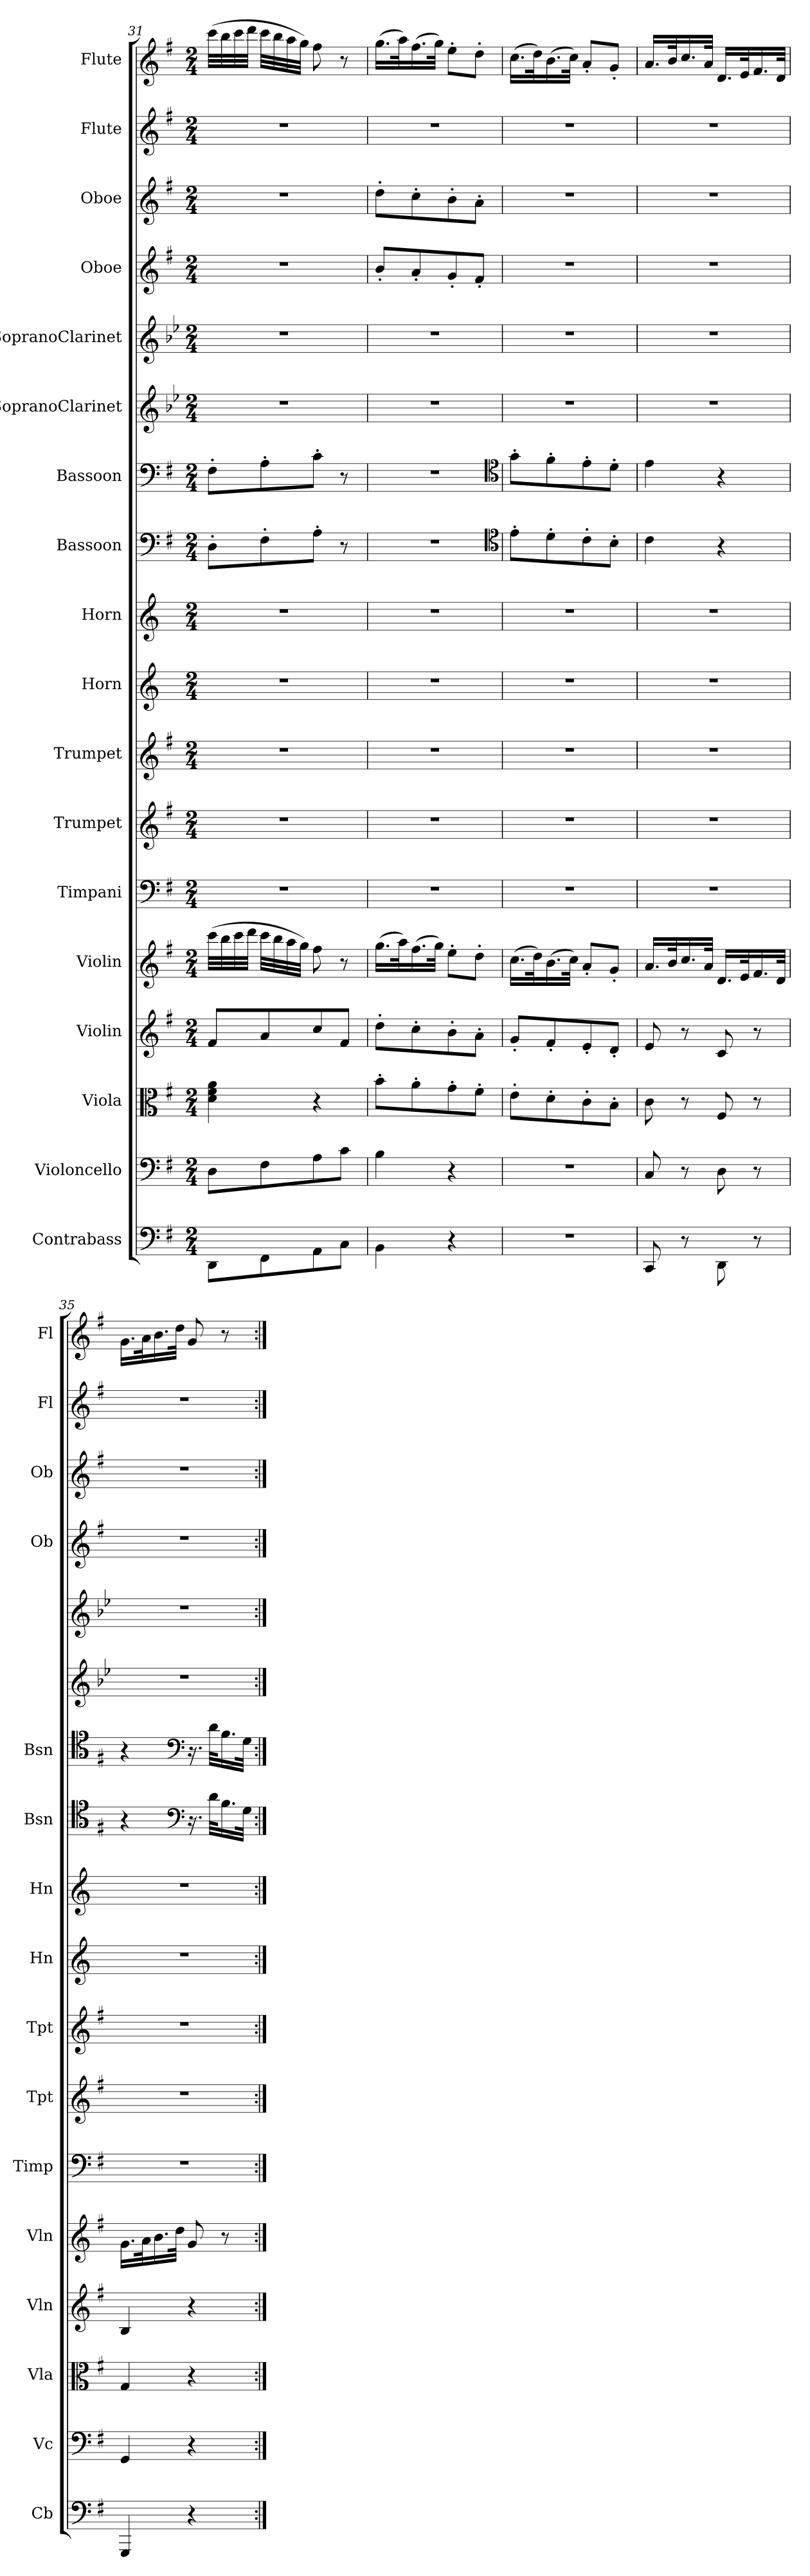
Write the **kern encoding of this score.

**kern	**kern	**kern	**kern	**kern	**kern	**kern	**kern	**kern	**kern	**kern	**kern	**kern	**kern	**kern	**kern	**kern	**kern
*part18	*part17	*part16	*part15	*part14	*part13	*part12	*part11	*part10	*part9	*part8	*part7	*part6	*part5	*part4	*part3	*part2	*part1
*staff18	*staff17	*staff16	*staff15	*staff14	*staff13	*staff12	*staff11	*staff10	*staff9	*staff8	*staff7	*staff6	*staff5	*staff4	*staff3	*staff2	*staff1
*I"Contrabass	*I"Violoncello	*I"Viola	*I"Violin	*I"Violin	*I"Timpani	*I"Trumpet	*I"Trumpet	*I"Horn	*I"Horn	*I"Bassoon	*I"Bassoon	*I"SopranoClarinet	*I"SopranoClarinet	*I"Oboe	*I"Oboe	*I"Flute	*I"Flute
*I'Cb	*I'Vc	*I'Vla	*I'Vln	*I'Vln	*I'Timp	*I'Tpt	*I'Tpt	*I'Hn	*I'Hn	*I'Bsn	*I'Bsn	*	*	*I'Ob	*I'Ob	*I'Fl	*I'Fl
*clefF4	*clefF4	*clefC3	*clefG2	*clefG2	*clefF4	*clefG2	*clefG2	*clefG2	*clefG2	*clefF4	*clefF4	*clefG2	*clefG2	*clefG2	*clefG2	*clefG2	*clefG2
*k[f#]	*k[f#]	*k[f#]	*k[f#]	*k[f#]	*k[f#]	*k[f#]	*k[f#]	*k[]	*k[]	*k[f#]	*k[f#]	*k[b-e-]	*k[b-e-]	*k[f#]	*k[f#]	*k[f#]	*k[f#]
*M2/4	*M2/4	*M2/4	*M2/4	*M2/4	*M2/4	*M2/4	*M2/4	*M2/4	*M2/4	*M2/4	*M2/4	*M2/4	*M2/4	*M2/4	*M2/4	*M2/4	*M2/4
=31	=31	=31	=31	=31	=31	=31	=31	=31	=31	=31	=31	=31	=31	=31	=31	=31	=31
8DD"\L	8D"\L	4d"\ 4f#"\ 4a"\	8f#"/L	(32ccc\LLL	2r	2r	2r	2r	2r	8D'\L	8F#'\L	2r	2r	2r	2r	2r	(32ccc\LLL
.	.	.	.	32bb\	.	.	.	.	.	.	.	.	.	.	.	.	32bb\
.	.	.	.	32ccc\	.	.	.	.	.	.	.	.	.	.	.	.	32ccc\
.	.	.	.	32ddd\JJJ	.	.	.	.	.	.	.	.	.	.	.	.	32ddd\JJJ
8FF#"\	8F#"\	.	8a"/	32ccc\LLL	.	.	.	.	.	8F#'\	8A'\	.	.	.	.	.	32ccc\LLL
.	.	.	.	32bb\	.	.	.	.	.	.	.	.	.	.	.	.	32bb\
.	.	.	.	32aa\	.	.	.	.	.	.	.	.	.	.	.	.	32aa\
.	.	.	.	32gg\JJJ)	.	.	.	.	.	.	.	.	.	.	.	.	32gg\JJJ)
8AA"\	8A"\	4r	8cc"/	8ff#\	.	.	.	.	.	8A'\J	8c'\J	.	.	.	.	.	8ff#\
8C"\J	8c"\J	.	8f#"/J	8r	.	.	.	.	.	8r	8r	.	.	.	.	.	8r
=32	=32	=32	=32	=32	=32	=32	=32	=32	=32	=32	=32	=32	=32	=32	=32	=32	=32
4BB"\	4B"\	8b'"\L	8dd'"\L	(16.gg\LL	2r	2r	2r	2r	2r	2r	2r	2r	2r	8b'/L	8dd'\L	2r	(16.gg\LL
.	.	.	.	32aa\K)	.	.	.	.	.	.	.	.	.	.	.	.	32aa\K)
.	.	8a'"\	8cc'"\	(16.ff#\	.	.	.	.	.	.	.	.	.	8a'/	8cc'\	.	(16.ff#\
.	.	.	.	32gg\JJk)	.	.	.	.	.	.	.	.	.	.	.	.	32gg\JJk)
4r	4r	8g'"\	8b'"\	8ee'\L	.	.	.	.	.	.	.	.	.	8g'/	8b'\	.	8ee'\L
.	.	8f#'"\J	8a'"\J	8dd'\J	.	.	.	.	.	.	.	.	.	8f#'/J	8a'\J	.	8dd'\J
*	*	*	*	*	*	*	*	*	*	*clefC4	*clefC4	*	*	*	*	*	*
=33	=33	=33	=33	=33	=33	=33	=33	=33	=33	=33	=33	=33	=33	=33	=33	=33	=33
2r	2r	8e'"\L	8g'"/L	(16.cc\LL	2r	2r	2r	2r	2r	8e'\L	8g'\L	2r	2r	2r	2r	2r	(16.cc\LL
.	.	.	.	32dd\K)	.	.	.	.	.	.	.	.	.	.	.	.	32dd\K)
.	.	8d'"\	8f#'"/	(16.b\	.	.	.	.	.	8d'\	8f#'\	.	.	.	.	.	(16.b\
.	.	.	.	32cc\JJk)	.	.	.	.	.	.	.	.	.	.	.	.	32cc\JJk)
.	.	8c'"\	8e'"/	8a'/L	.	.	.	.	.	8c'\	8e'\	.	.	.	.	.	8a'/L
.	.	8B'"\J	8d'"/J	8g'/J	.	.	.	.	.	8B'\J	8d'\J	.	.	.	.	.	8g'/J
=34	=34	=34	=34	=34	=34	=34	=34	=34	=34	=34	=34	=34	=34	=34	=34	=34	=34
8CC"/	8C"/	8c"\	8e"/	16.a/LL	2r	2r	2r	2r	2r	4c\	4e\	2r	2r	2r	2r	2r	16.a/LL
.	.	.	.	32b/K	.	.	.	.	.	.	.	.	.	.	.	.	32b/K
8r	8r	8r	8r	16.cc/	.	.	.	.	.	.	.	.	.	.	.	.	16.cc/
.	.	.	.	32a/JJk	.	.	.	.	.	.	.	.	.	.	.	.	32a/JJk
8DD"\	8D"\	8F#"/	8c"/	16.d/LL	.	.	.	.	.	4r	4r	.	.	.	.	.	16.d/LL
.	.	.	.	32e/K	.	.	.	.	.	.	.	.	.	.	.	.	32e/K
8r	8r	8r	8r	16.f#/	.	.	.	.	.	.	.	.	.	.	.	.	16.f#/
.	.	.	.	32d/JJk	.	.	.	.	.	.	.	.	.	.	.	.	32d/JJk
=35	=35	=35	=35	=35	=35	=35	=35	=35	=35	=35	=35	=35	=35	=35	=35	=35	=35
4GGG"/	4GG"/	4G"/	4B"/	16.g\LL	2r	2r	2r	2r	2r	4r	4r	2r	2r	2r	2r	2r	16.g\LL
.	.	.	.	32a\K	.	.	.	.	.	.	.	.	.	.	.	.	32a\K
.	.	.	.	16.b\	.	.	.	.	.	.	.	.	.	.	.	.	16.b\
.	.	.	.	32dd\JJk	.	.	.	.	.	.	.	.	.	.	.	.	32dd\JJk
*	*	*	*	*	*	*	*	*	*	*clefF4	*clefF4	*	*	*	*	*	*
4r	4r	4r	4r	8g/	.	.	.	.	.	16.r	16.r	.	.	.	.	.	8g/
.	.	.	.	.	.	.	.	.	.	32d\KLL	32d\KLL	.	.	.	.	.	.
.	.	.	.	8r	.	.	.	.	.	16.B\	16.B\	.	.	.	.	.	8r
.	.	.	.	.	.	.	.	.	.	32G\JJk	32G\JJk	.	.	.	.	.	.
=:|!	=:|!	=:|!	=:|!	=:|!	=:|!	=:|!	=:|!	=:|!	=:|!	=:|!	=:|!	=:|!	=:|!	=:|!	=:|!	=:|!	=:|!
*-	*-	*-	*-	*-	*-	*-	*-	*-	*-	*-	*-	*-	*-	*-	*-	*-	*-
